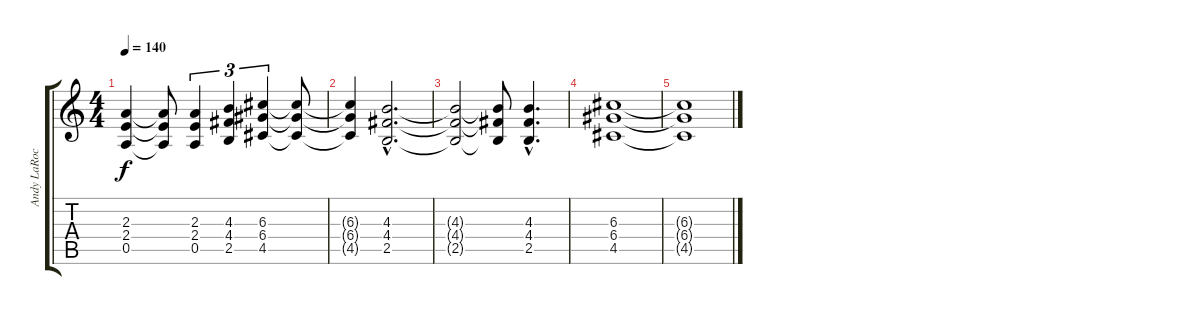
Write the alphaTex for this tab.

\track ("Andy LaRocque" "Andy LaRoc") {instrument distortionguitar}
\staff {score tabs}
\tuning (E4 B3 G3 D3 A2 E2) {hide}
\ts (4 4)
\tempo 140
\clef g2
\ks c
(2.3{t} 2.4{t} 0.5{t}).4{dy f} (2.3{t} 2.4{t} 0.5{t}).8 (2.3 2.4 0.5).4{tu (3 2)} (4.3 4.4 2.5).4{tu (3 2)} (6.3 6.4 4.5).4{tu (3 2)} (6.3{t} 6.4{t} 4.5{t}).8 |
(6.3{t} 6.4{t} 4.5{t}).4 (4.3{hac} 4.4{hac} 2.5{hac}).2{d} |
(4.3{t} 4.4{t} 2.5{t}).2 (4.3{t} 4.4{t} 2.5{t}).8 (4.3{hac} 4.4{hac} 2.5{hac}).4{d} |
(6.3 6.4 4.5).1{volume 0} |
(6.3{t} 6.4{t} 4.5{t}).1
